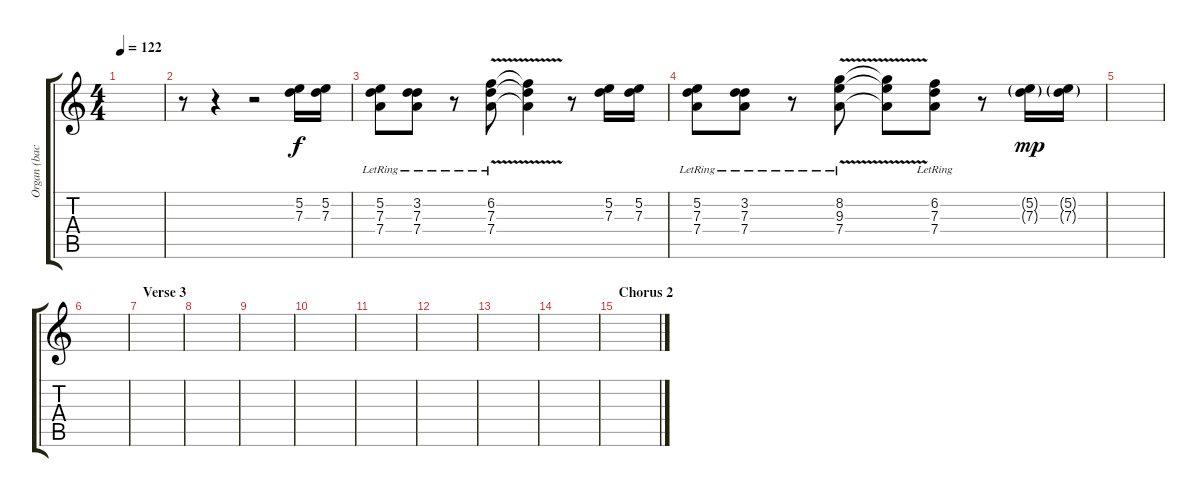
\track ("Organ (backup)" "Organ (bac") {instrument distortionguitar}
\staff {score tabs}
\tuning (E4 B3 G3 D3 A2 E2) {hide}
\ts (4 4)
\tempo 122
\clef g2
\ks c
|
r.8 r.4 r.2 (5.2 7.3).16 (5.2 7.3).16 |
(5.2{lr} 7.3{lr} 7.4{lr}).8 (3.2{lr} 7.3{lr} 7.4{lr}).8 r.8 (6.2{v lr} 7.3{lr} 7.4{lr}).8 (6.2{t} 7.3{t} 7.4{t}).4 r.8 (5.2 7.3).16 (5.2 7.3).16 |
(5.2{lr} 7.3{lr} 7.4{lr}).8 (3.2{lr} 7.3{lr} 7.4{lr}).8 r.8 (8.2{v lr} 9.3{lr} 7.4{lr}).8 (8.2{t} 9.3{t} 7.4{t}).8 (6.2{lr} 7.3{lr} 7.4{lr}).8 r.8 (5.2{g} 7.3{g}).16{dy mp} (5.2{g} 7.3{g}).16 |
|
|
\section ("" "Verse 3")
|
|
|
|
|
|
|
|
\section ("" "Chorus 2")
